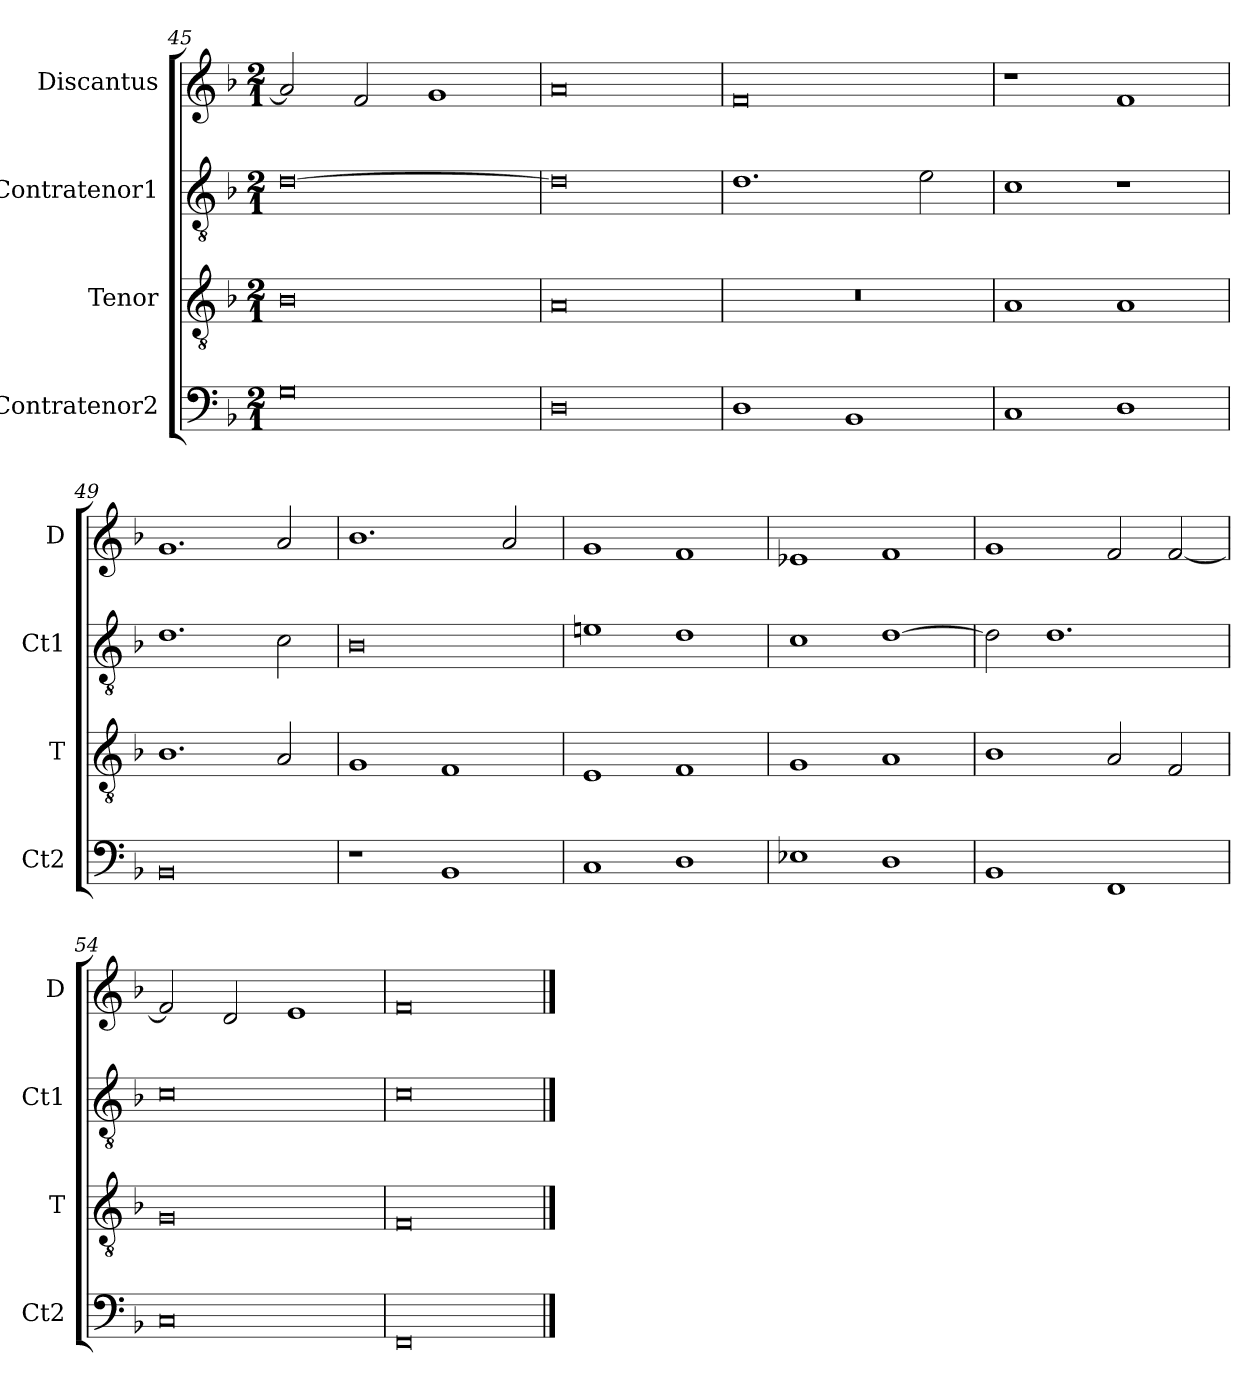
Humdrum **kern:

**kern	**kern	**kern	**kern
*part4	*part3	*part2	*part1
*staff4	*staff3	*staff2	*staff1
*I"Contratenor2	*I"Tenor	*I"Contratenor1	*I"Discantus
*I'Ct2	*I'T	*I'Ct1	*I'D
*clefF4	*clefGv2	*clefGv2	*clefG2
*k[b-]	*k[b-]	*k[b-]	*k[b-]
*M2/1	*M2/1	*M2/1	*M2/1
=45	=45	=45	=45
0G	0B-	[0d	2a]
.	.	.	2f
.	.	.	1g
=46	=46	=46	=46
0D	0A	0d]	0a
=47	=47	=47	=47
1D	0r	1.d	0f
1BB-	.	.	.
.	.	2e	.
=48	=48	=48	=48
1C	1A	1c	1r
1D	1A	1r	1f
=49	=49	=49	=49
0BB-	1.B-	1.d	1.g
.	2A	2c	2a
=50	=50	=50	=50
1r	1G	0B-	1.b-
1BB-	1F	.	.
.	.	.	2a
=51	=51	=51	=51
1C	1E	1en	1g
1D	1F	1d	1f
=52	=52	=52	=52
1E-X	1G	1c	1e-X
1D	1A	[1d	1f
=53	=53	=53	=53
1BB-	1B-	2d]	1g
.	.	1.d	.
1FF	2A	.	2f
.	2F	.	[2f
=54	=54	=54	=54
0C	0G	0c	2f]
.	.	.	2d
.	.	.	1e
=55	=55	=55	=55
0FF	0F	0c	0f
==	==	==	==
*-	*-	*-	*-
